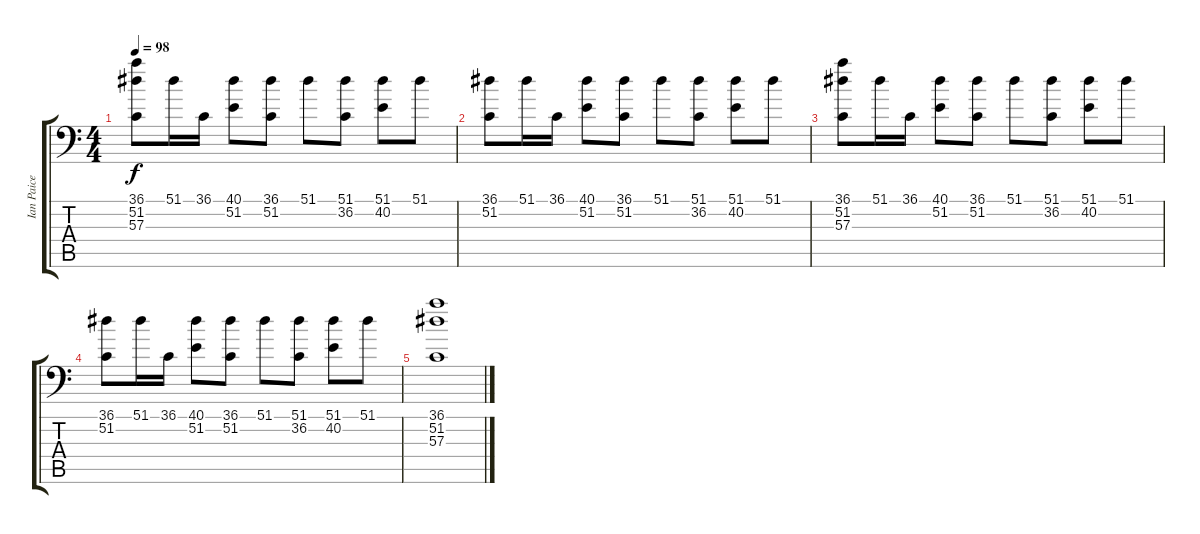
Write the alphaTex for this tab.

\track ("Ian Paice" "Ian Paice") {instrument acousticgrandpiano}
\staff {score tabs}
\tuning (C-1 C-1 C-1 C-1 C-1 C-1) {hide}
\ts (4 4)
\tempo 98
\clef f4
\ks c
(36.1 51.2 57.3).8{dy f} 51.1.16 36.1.16 (40.1 51.2).8 (36.1 51.2).8 51.1.8 (51.1 36.2).8 (51.1 40.2).8 51.1.8 |
(36.1 51.2).8 51.1.16 36.1.16 (40.1 51.2).8 (36.1 51.2).8 51.1.8 (51.1 36.2).8 (51.1 40.2).8 51.1.8 |
(36.1 51.2 57.3).8 51.1.16 36.1.16 (40.1 51.2).8 (36.1 51.2).8 51.1.8 (51.1 36.2).8 (51.1 40.2).8 51.1.8 |
(36.1 51.2).8 51.1.16 36.1.16 (40.1 51.2).8 (36.1 51.2).8 51.1.8 (51.1 36.2).8 (51.1 40.2).8 51.1.8 |
(36.1 51.2 57.3).1
